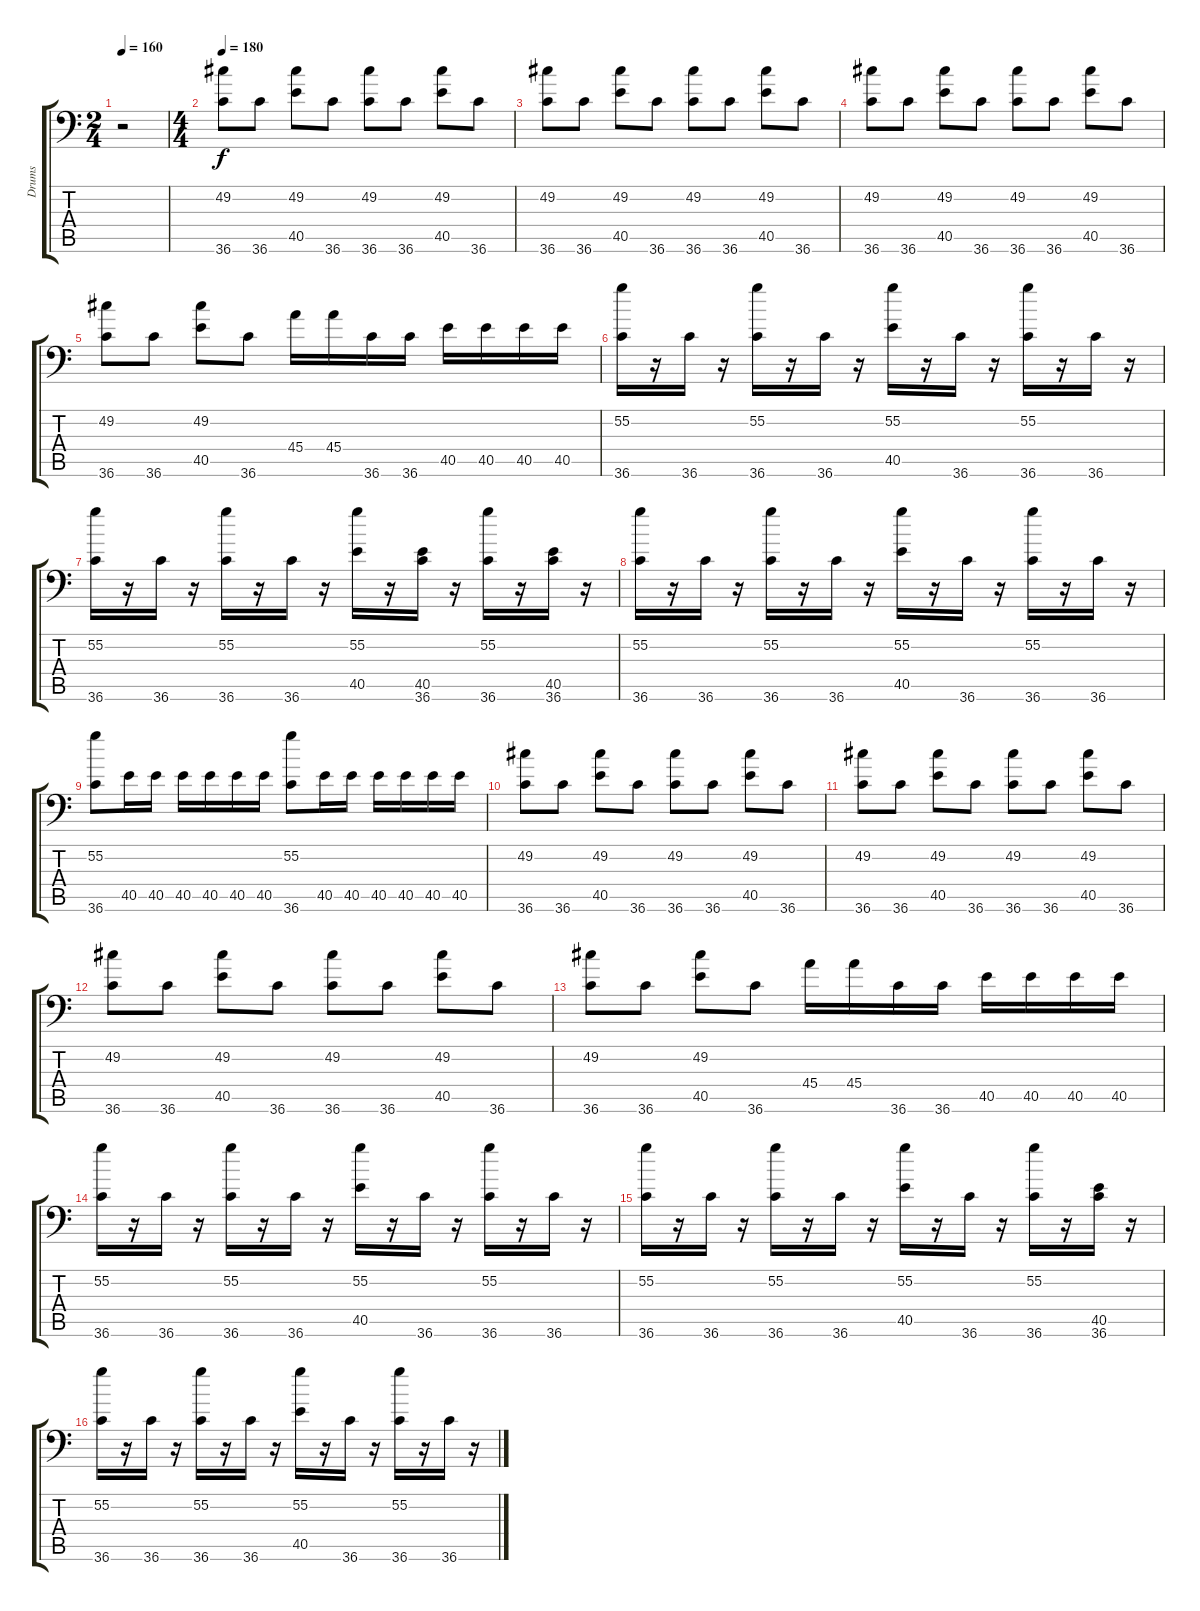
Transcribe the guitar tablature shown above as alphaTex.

\track ("Drums" "Drums") {instrument acousticgrandpiano}
\staff {score tabs}
\tuning (C-1 C-1 C-1 C-1 C-1 C-1) {hide}
\ts (2 4)
\tempo 160
\clef f4
\ks c
r.2{dy f} |
\ts (4 4)
\tempo 180
(49.2 36.6).8 36.6.8 (49.2 40.5).8 36.6.8 (49.2 36.6).8 36.6.8 (49.2 40.5).8 36.6.8 |
(49.2 36.6).8 36.6.8 (49.2 40.5).8 36.6.8 (49.2 36.6).8 36.6.8 (49.2 40.5).8 36.6.8 |
(49.2 36.6).8 36.6.8 (49.2 40.5).8 36.6.8 (49.2 36.6).8 36.6.8 (49.2 40.5).8 36.6.8 |
(49.2 36.6).8 36.6.8 (49.2 40.5).8 36.6.8 45.4.16 45.4.16 36.6.16 36.6.16 40.5.16 40.5.16 40.5.16 40.5.16 |
(55.2 36.6).16 r.16 36.6.16 r.16 (55.2 36.6).16 r.16 36.6.16 r.16 (55.2 40.5).16 r.16 36.6.16 r.16 (55.2 36.6).16 r.16 36.6.16 r.16 |
(55.2 36.6).16 r.16 36.6.16 r.16 (55.2 36.6).16 r.16 36.6.16 r.16 (55.2 40.5).16 r.16 (40.5 36.6).16 r.16 (55.2 36.6).16 r.16 (40.5 36.6).16 r.16 |
(55.2 36.6).16 r.16 36.6.16 r.16 (55.2 36.6).16 r.16 36.6.16 r.16 (55.2 40.5).16 r.16 36.6.16 r.16 (55.2 36.6).16 r.16 36.6.16 r.16 |
(55.2 36.6).8 40.5.16 40.5.16 40.5.16 40.5.16 40.5.16 40.5.16 (55.2 36.6).8 40.5.16 40.5.16 40.5.16 40.5.16 40.5.16 40.5.16 |
(49.2 36.6).8 36.6.8 (49.2 40.5).8 36.6.8 (49.2 36.6).8 36.6.8 (49.2 40.5).8 36.6.8 |
(49.2 36.6).8 36.6.8 (49.2 40.5).8 36.6.8 (49.2 36.6).8 36.6.8 (49.2 40.5).8 36.6.8 |
(49.2 36.6).8 36.6.8 (49.2 40.5).8 36.6.8 (49.2 36.6).8 36.6.8 (49.2 40.5).8 36.6.8 |
(49.2 36.6).8 36.6.8 (49.2 40.5).8 36.6.8 45.4.16 45.4.16 36.6.16 36.6.16 40.5.16 40.5.16 40.5.16 40.5.16 |
(55.2 36.6).16 r.16 36.6.16 r.16 (55.2 36.6).16 r.16 36.6.16 r.16 (55.2 40.5).16 r.16 36.6.16 r.16 (55.2 36.6).16 r.16 36.6.16 r.16 |
(55.2 36.6).16 r.16 36.6.16 r.16 (55.2 36.6).16 r.16 36.6.16 r.16 (55.2 40.5).16 r.16 36.6.16 r.16 (55.2 36.6).16 r.16 (40.5 36.6).16 r.16 |
(55.2 36.6).16 r.16 36.6.16 r.16 (55.2 36.6).16 r.16 36.6.16 r.16 (55.2 40.5).16 r.16 36.6.16 r.16 (55.2 36.6).16 r.16 36.6.16 r.16
